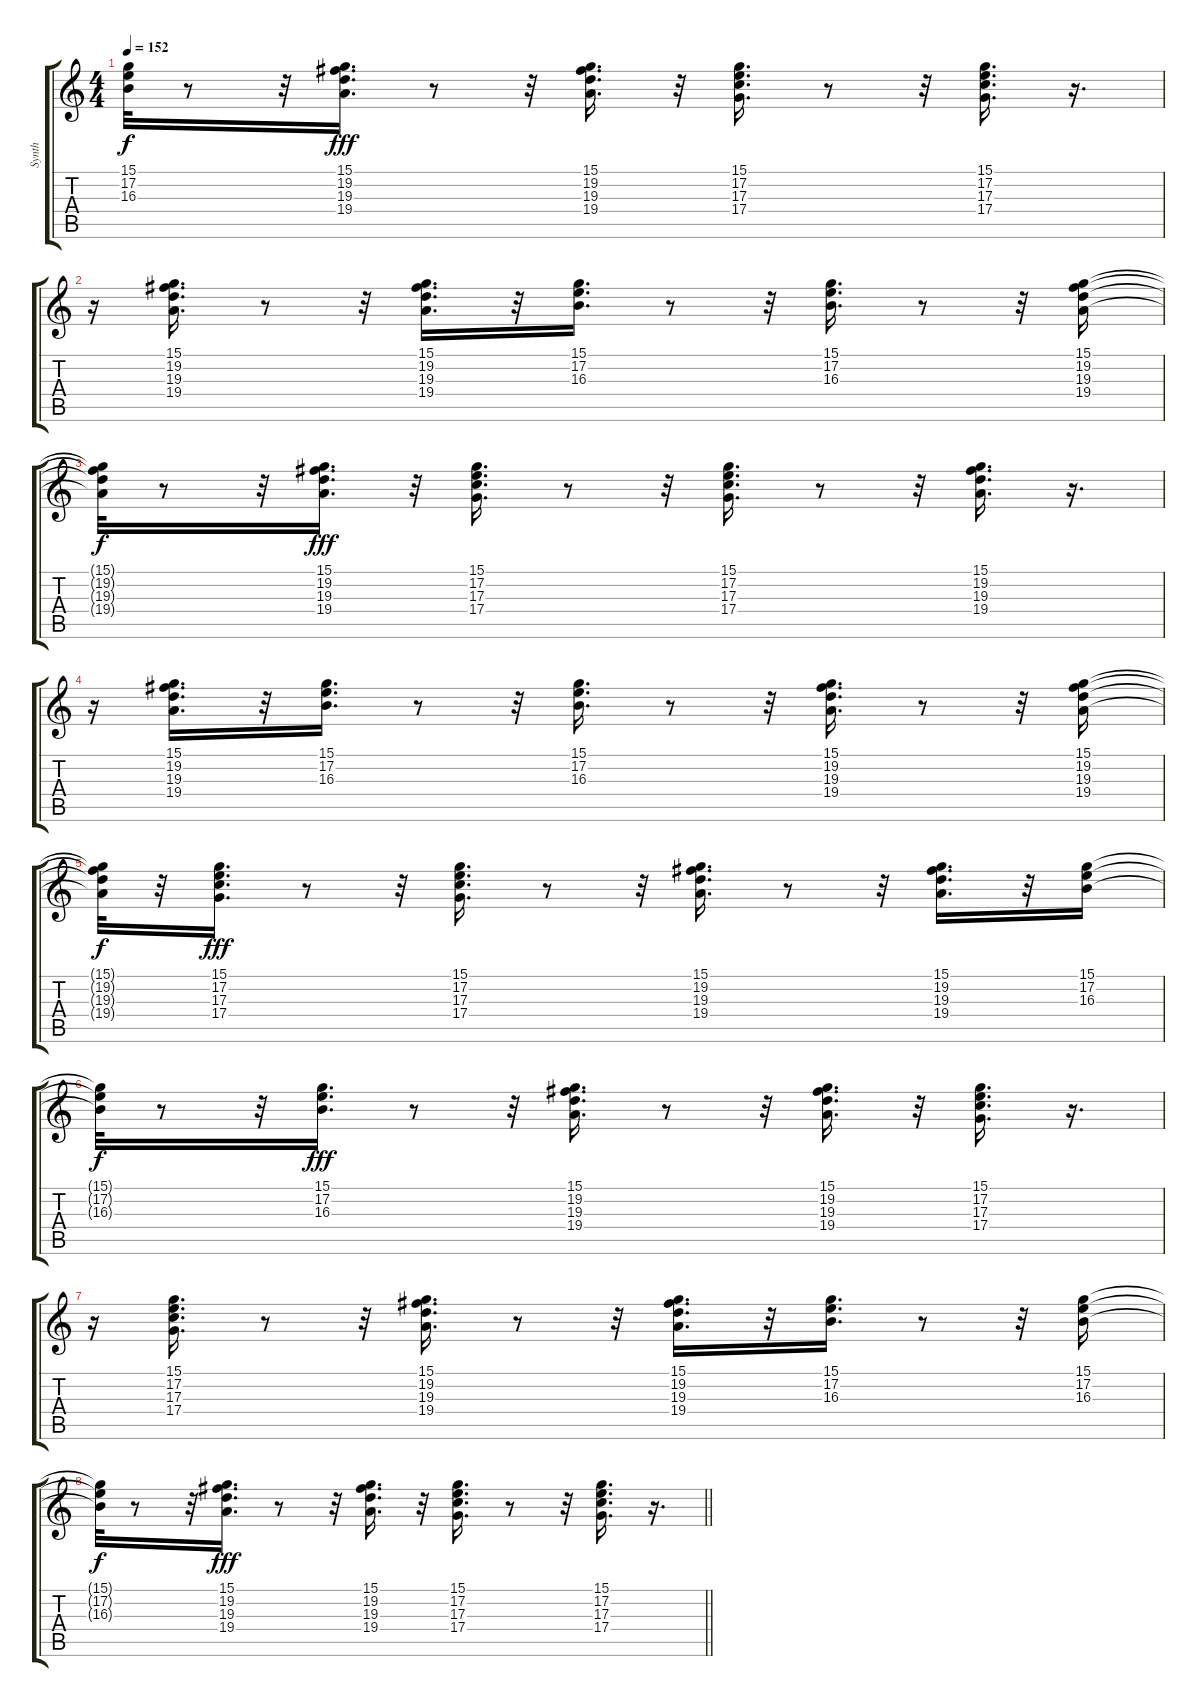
\track ("Synth" "Synth") {instrument synthstrings1}
\staff {score tabs}
\tuning (E4 B3 G3 D3 A2 E2) {hide}
\ts (4 4)
\tempo 152
\clef g2
\ks c
(15.1{t} 17.2{t} 16.3{t}).32{dy f} r.8 r.32 (15.1 19.2 19.3 19.4).16{d dy fff} r.8 r.32 (15.1 19.2 19.3 19.4).16{d} r.32 (15.1 17.2 17.3 17.4).16{d} r.8 r.32 (15.1 17.2 17.3 17.4).16{d} r.16{d} |
r.16 (15.1 19.2 19.3 19.4).16{d} r.8 r.32 (15.1 19.2 19.3 19.4).16{d} r.32 (15.1 17.2 16.3).16{d} r.8 r.32 (15.1 17.2 16.3).16{d} r.8 r.32 (15.1 19.2 19.3 19.4).16 |
(15.1{t} 19.2{t} 19.3{t} 19.4{t}).32{dy f} r.8 r.32 (15.1 19.2 19.3 19.4).16{d dy fff} r.32 (15.1 17.2 17.3 17.4).16{d} r.8 r.32 (15.1 17.2 17.3 17.4).16{d} r.8 r.32 (15.1 19.2 19.3 19.4).16{d} r.16{d} |
r.16 (15.1 19.2 19.3 19.4).16{d} r.32 (15.1 17.2 16.3).16{d} r.8 r.32 (15.1 17.2 16.3).16{d} r.8 r.32 (15.1 19.2 19.3 19.4).16{d} r.8 r.32 (15.1 19.2 19.3 19.4).16 |
(15.1{t} 19.2{t} 19.3{t} 19.4{t}).32{dy f} r.32 (15.1 17.2 17.3 17.4).16{d dy fff} r.8 r.32 (15.1 17.2 17.3 17.4).16{d} r.8 r.32 (15.1 19.2 19.3 19.4).16{d} r.8 r.32 (15.1 19.2 19.3 19.4).16{d} r.32 (15.1 17.2 16.3).16 |
(15.1{t} 17.2{t} 16.3{t}).32{dy f} r.8 r.32 (15.1 17.2 16.3).16{d dy fff} r.8 r.32 (15.1 19.2 19.3 19.4).16{d} r.8 r.32 (15.1 19.2 19.3 19.4).16{d} r.32 (15.1 17.2 17.3 17.4).16{d} r.16{d} |
r.16 (15.1 17.2 17.3 17.4).16{d} r.8 r.32 (15.1 19.2 19.3 19.4).16{d} r.8 r.32 (15.1 19.2 19.3 19.4).16{d} r.32 (15.1 17.2 16.3).16{d} r.8 r.32 (15.1 17.2 16.3).16 |
\barLineRight lightlight
(15.1{t} 17.2{t} 16.3{t}).32{dy f} r.8 r.32 (15.1 19.2 19.3 19.4).16{d dy fff} r.8 r.32 (15.1 19.2 19.3 19.4).16{d} r.32 (15.1 17.2 17.3 17.4).16{d} r.8 r.32 (15.1 17.2 17.3 17.4).16{d} r.16{d}
